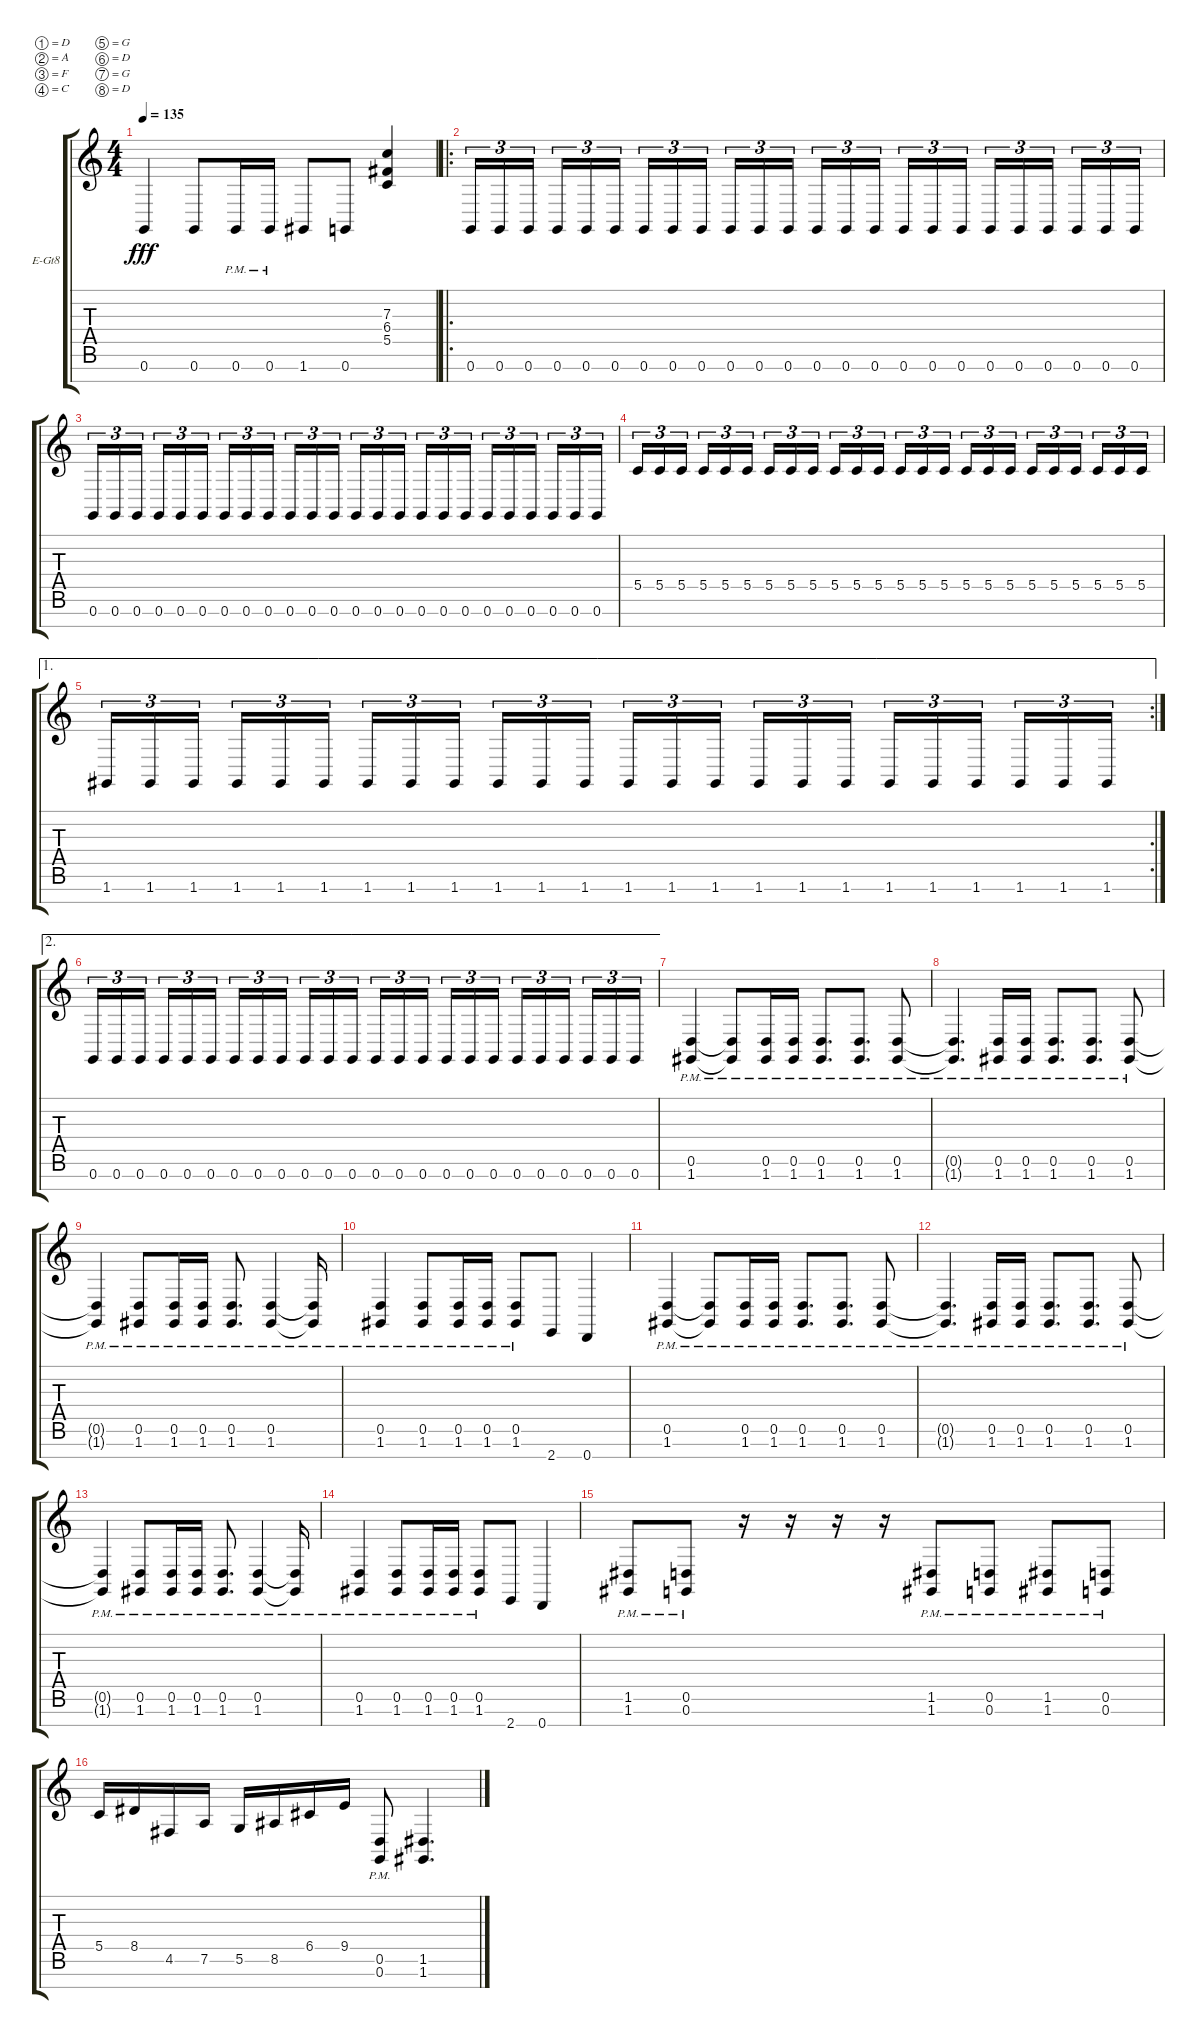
\bracketExtendMode groupsimilarinstruments
\firstSystemTrackNameOrientation horizontal
\otherSystemsTrackNameOrientation horizontal
\track ("Jae" "E-Gt8") {instrument distortionguitar}
\staff {score tabs}
\tuning (D4 A3 F3 C3 G2 D2 G1 D1)
\ts (4 4)
\tempo 135
\clef g2
\ks c
0.7.4{dy fff} 0.7.8 0.7{pm}.16 0.7{pm}.16 1.7.8 0.7.8 (5.5 6.4 7.3).4 |
\ro
0.7.16{tu (3 2)} 0.7.16{tu (3 2)} 0.7.16{tu (3 2)} 0.7.16{tu (3 2)} 0.7.16{tu (3 2)} 0.7.16{tu (3 2)} 0.7.16{tu (3 2)} 0.7.16{tu (3 2)} 0.7.16{tu (3 2)} 0.7.16{tu (3 2)} 0.7.16{tu (3 2)} 0.7.16{tu (3 2)} 0.7.16{tu (3 2)} 0.7.16{tu (3 2)} 0.7.16{tu (3 2)} 0.7.16{tu (3 2)} 0.7.16{tu (3 2)} 0.7.16{tu (3 2)} 0.7.16{tu (3 2)} 0.7.16{tu (3 2)} 0.7.16{tu (3 2)} 0.7.16{tu (3 2)} 0.7.16{tu (3 2)} 0.7.16{tu (3 2)} |
0.7.16{tu (3 2)} 0.7.16{tu (3 2)} 0.7.16{tu (3 2)} 0.7.16{tu (3 2)} 0.7.16{tu (3 2)} 0.7.16{tu (3 2)} 0.7.16{tu (3 2)} 0.7.16{tu (3 2)} 0.7.16{tu (3 2)} 0.7.16{tu (3 2)} 0.7.16{tu (3 2)} 0.7.16{tu (3 2)} 0.7.16{tu (3 2)} 0.7.16{tu (3 2)} 0.7.16{tu (3 2)} 0.7.16{tu (3 2)} 0.7.16{tu (3 2)} 0.7.16{tu (3 2)} 0.7.16{tu (3 2)} 0.7.16{tu (3 2)} 0.7.16{tu (3 2)} 0.7.16{tu (3 2)} 0.7.16{tu (3 2)} 0.7.16{tu (3 2)} |
5.5.16{tu (3 2)} 5.5.16{tu (3 2)} 5.5.16{tu (3 2)} 5.5.16{tu (3 2)} 5.5.16{tu (3 2)} 5.5.16{tu (3 2)} 5.5.16{tu (3 2)} 5.5.16{tu (3 2)} 5.5.16{tu (3 2)} 5.5.16{tu (3 2)} 5.5.16{tu (3 2)} 5.5.16{tu (3 2)} 5.5.16{tu (3 2)} 5.5.16{tu (3 2)} 5.5.16{tu (3 2)} 5.5.16{tu (3 2)} 5.5.16{tu (3 2)} 5.5.16{tu (3 2)} 5.5.16{tu (3 2)} 5.5.16{tu (3 2)} 5.5.16{tu (3 2)} 5.5.16{tu (3 2)} 5.5.16{tu (3 2)} 5.5.16{tu (3 2)} |
\ae 1
\rc 2
1.7.16{tu (3 2)} 1.7.16{tu (3 2)} 1.7.16{tu (3 2)} 1.7.16{tu (3 2)} 1.7.16{tu (3 2)} 1.7.16{tu (3 2)} 1.7.16{tu (3 2)} 1.7.16{tu (3 2)} 1.7.16{tu (3 2)} 1.7.16{tu (3 2)} 1.7.16{tu (3 2)} 1.7.16{tu (3 2)} 1.7.16{tu (3 2)} 1.7.16{tu (3 2)} 1.7.16{tu (3 2)} 1.7.16{tu (3 2)} 1.7.16{tu (3 2)} 1.7.16{tu (3 2)} 1.7.16{tu (3 2)} 1.7.16{tu (3 2)} 1.7.16{tu (3 2)} 1.7.16{tu (3 2)} 1.7.16{tu (3 2)} 1.7.16{tu (3 2)} |
\ae 2
0.7.16{tu (3 2)} 0.7.16{tu (3 2)} 0.7.16{tu (3 2)} 0.7.16{tu (3 2)} 0.7.16{tu (3 2)} 0.7.16{tu (3 2)} 0.7.16{tu (3 2)} 0.7.16{tu (3 2)} 0.7.16{tu (3 2)} 0.7.16{tu (3 2)} 0.7.16{tu (3 2)} 0.7.16{tu (3 2)} 0.7.16{tu (3 2)} 0.7.16{tu (3 2)} 0.7.16{tu (3 2)} 0.7.16{tu (3 2)} 0.7.16{tu (3 2)} 0.7.16{tu (3 2)} 0.7.16{tu (3 2)} 0.7.16{tu (3 2)} 0.7.16{tu (3 2)} 0.7.16{tu (3 2)} 0.7.16{tu (3 2)} 0.7.16{tu (3 2)} |
(1.7{pm} 0.6{pm}).4 (1.7{pm t} 0.6{pm t}).8 (1.7{pm} 0.6{pm}).16 (1.7{pm} 0.6{pm}).16 (1.7{pm} 0.6{pm}).8{d} (1.7{pm} 0.6{pm}).8{d} (1.7{pm} 0.6{pm}).8 |
(1.7{pm t} 0.6{pm t}).4{d} (1.7{pm} 0.6{pm}).16 (1.7{pm} 0.6{pm}).16 (1.7{pm} 0.6{pm}).8{d} (1.7{pm} 0.6{pm}).8{d} (1.7{pm} 0.6{pm}).8 |
(1.7{pm t} 0.6{pm t}).4 (1.7{pm} 0.6{pm}).8 (1.7{pm} 0.6{pm}).16 (1.7{pm} 0.6{pm}).16 (1.7{pm} 0.6{pm}).8{d} (1.7{pm} 0.6{pm}).4 (1.7{pm t} 0.6{pm t}).16 |
(1.7{pm} 0.6{pm}).4 (1.7{pm} 0.6{pm}).8 (1.7{pm} 0.6{pm}).16 (1.7{pm} 0.6{pm}).16 (1.7{pm} 0.6{pm}).8 2.8.8 0.8.4 |
(1.7{pm} 0.6{pm}).4 (1.7{pm t} 0.6{pm t}).8 (1.7{pm} 0.6{pm}).16 (1.7{pm} 0.6{pm}).16 (1.7{pm} 0.6{pm}).8{d} (1.7{pm} 0.6{pm}).8{d} (1.7{pm} 0.6{pm}).8 |
(1.7{pm t} 0.6{pm t}).4{d} (1.7{pm} 0.6{pm}).16 (1.7{pm} 0.6{pm}).16 (1.7{pm} 0.6{pm}).8{d} (1.7{pm} 0.6{pm}).8{d} (1.7{pm} 0.6{pm}).8 |
(1.7{pm t} 0.6{pm t}).4 (1.7{pm} 0.6{pm}).8 (1.7{pm} 0.6{pm}).16 (1.7{pm} 0.6{pm}).16 (1.7{pm} 0.6{pm}).8{d} (1.7{pm} 0.6{pm}).4 (1.7{pm t} 0.6{pm t}).16 |
(1.7{pm} 0.6{pm}).4 (1.7{pm} 0.6{pm}).8 (1.7{pm} 0.6{pm}).16 (1.7{pm} 0.6{pm}).16 (1.7{pm} 0.6{pm}).8 2.8.8 0.8.4 |
(1.7{pm} 1.6{pm}).8 (0.7{pm} 0.6{pm}).8 r.16 r.16 r.16 r.16 (1.7{pm} 1.6{pm}).8 (0.7{pm} 0.6{pm}).8 (1.7{pm} 1.6{pm}).8 (0.7{pm} 0.6{pm}).8 |
5.5.16 8.5.16 4.6.16 7.6.16 5.6.16 8.6.16 6.5.16 9.5.16 (0.7{pm} 0.6{pm}).8 (1.7 1.6).4{d}
